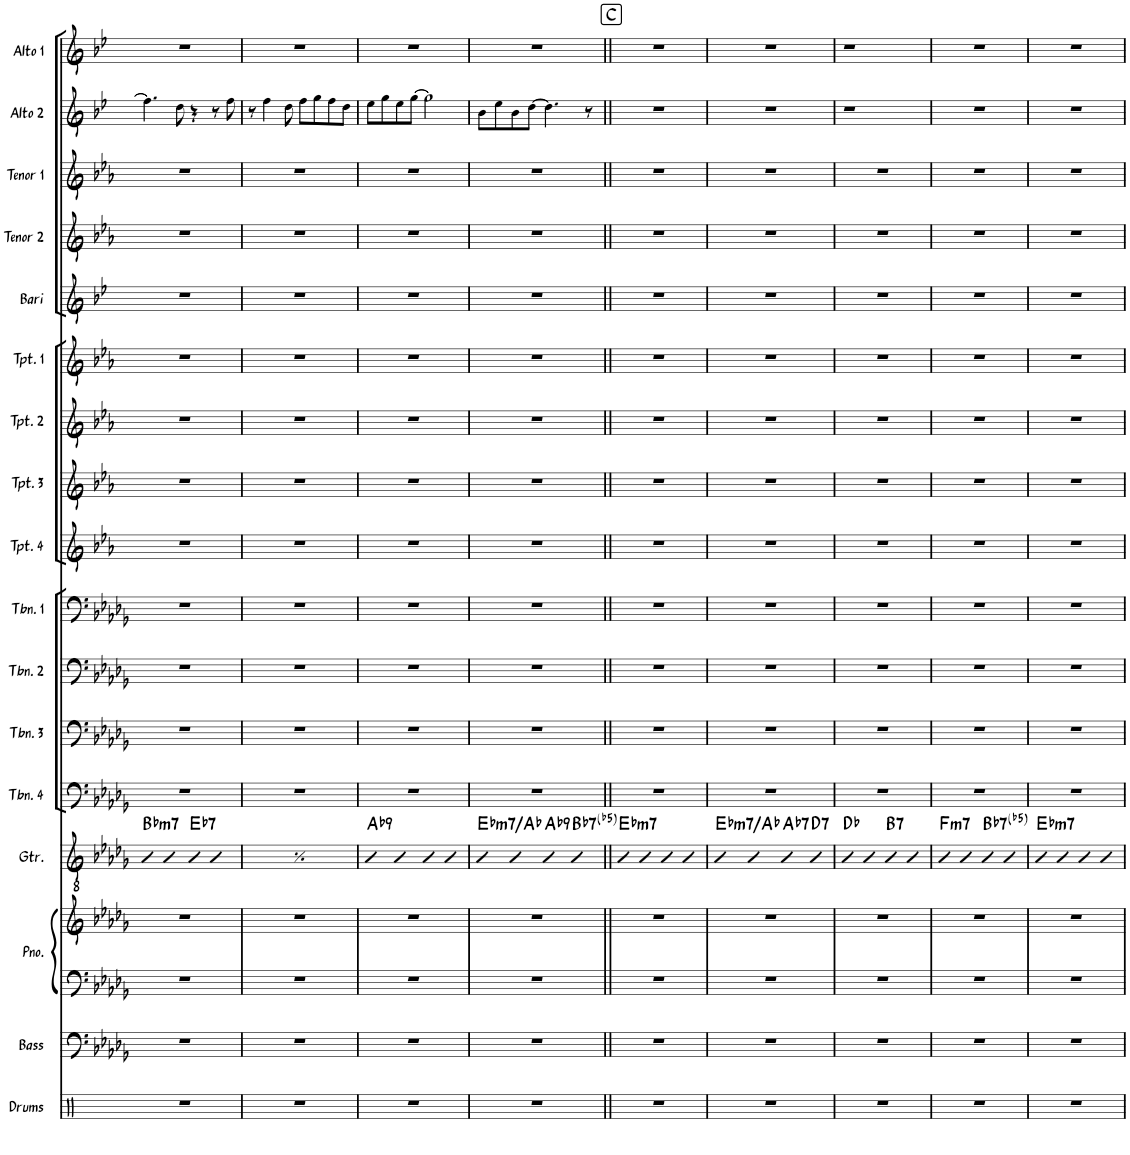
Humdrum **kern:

**kern	**kern	**kern	**kern	**kern	**harte	**kern	**kern	**kern	**kern	**kern	**kern	**kern	**kern	**kern	**kern	**kern	**kern	**kern
*part17	*part16	*part15	*part15	*part14	*part14	*part13	*part12	*part11	*part10	*part9	*part8	*part7	*part6	*part5	*part4	*part3	*part2	*part1
*staff18	*staff17	*staff16	*staff15	*staff14	*	*staff13	*staff12	*staff11	*staff10	*staff9	*staff8	*staff7	*staff6	*staff5	*staff4	*staff3	*staff2	*staff1
*I"Drums	*I"Bass	*I"Piano	*	*I"Guitar	*	*I"Trombone 4	*I"Trombone 3	*I"Trombone 2	*I"Trombone 1	*I"Trumpet 4	*I"Trumpet 3	*I"Trumpet 2	*I"Trumpet 1	*I"Bari Sax	*I"Tenor Sax 2	*I"Tenor Sax 1	*I"Alto Sax 2	*I"Alto Sax 1
*I'Drums	*I'Bass	*I'Pno.	*	*I'Gtr.	*	*I'Tbn. 4	*I'Tbn. 3	*I'Tbn. 2	*I'Tbn. 1	*I'Tpt. 4	*I'Tpt. 3	*I'Tpt. 2	*I'Tpt. 1	*I'Bari	*I'Tenor 2	*I'Tenor 1	*I'Alto 2	*I'Alto 1
!!LO:PB:g=z
*clefX	*clefF4	*clefF4	*clefG2	*clefGv2	*	*clefF4	*clefF4	*clefF4	*clefF4	*clefG2	*clefG2	*clefG2	*clefG2	*clefG2	*clefG2	*clefG2	*clefG2	*clefG2
*	*Trd7c12	*	*	*	*	*	*	*	*	*Trd1c2	*Trd1c2	*Trd1c2	*Trd1c2	*Trd12c21	*Trd8c14	*Trd8c14	*Trd5c9	*Trd5c9
*k[]	*k[b-e-a-d-g-]	*k[b-e-a-d-g-]	*k[b-e-a-d-g-]	*k[b-e-a-d-g-]	*	*k[b-e-a-d-g-]	*k[b-e-a-d-g-]	*k[b-e-a-d-g-]	*k[b-e-a-d-g-]	*k[b-e-a-]	*k[b-e-a-]	*k[b-e-a-]	*k[b-e-a-]	*k[b-e-]	*k[b-e-a-]	*k[b-e-a-]	*k[b-e-]	*k[b-e-]
*M4/4	*M4/4	*M4/4	*M4/4	*M4/4	*	*M4/4	*M4/4	*M4/4	*M4/4	*M4/4	*M4/4	*M4/4	*M4/4	*M4/4	*M4/4	*M4/4	*M4/4	*M4/4
=26	=26	=26	=26	=26	=26	=26	=26	=26	=26	=26	=26	=26	=26	=26	=26	=26	=26	=26
!	!	!	!	!	!LO:H:kt=m7	!	!	!	!	!	!	!	!	!	!	!	!	!
1r	1r	1r	1r	4B-	Bb:min7	1r	1r	1r	1r	1r	1r	1r	1r	1r	1r	1r	4.ff\]	1r
.	.	.	.	4B-	.	.	.	.	.	.	.	.	.	.	.	.	.	.
.	.	.	.	.	.	.	.	.	.	.	.	.	.	.	.	.	8dd\	.
!	!	!	!	!	!LO:H:kt=7	!	!	!	!	!	!	!	!	!	!	!	!	!
.	.	.	.	4B-	Eb:7	.	.	.	.	.	.	.	.	.	.	.	4r	.
.	.	.	.	4B-	.	.	.	.	.	.	.	.	.	.	.	.	8r	.
.	.	.	.	.	.	.	.	.	.	.	.	.	.	.	.	.	8ff\	.
=27	=27	=27	=27	=27	=27	=27	=27	=27	=27	=27	=27	=27	=27	=27	=27	=27	=27	=27
!	!	!	!	!	!LO:H:kt=m7	!	!	!	!	!	!	!	!	!	!	!	!	!
1r	1r	1r	1r	4B-	Bb:min7	1r	1r	1r	1r	1r	1r	1r	1r	1r	1r	1r	8r	1r
.	.	.	.	.	.	.	.	.	.	.	.	.	.	.	.	.	4ff\	.
.	.	.	.	4B-	.	.	.	.	.	.	.	.	.	.	.	.	.	.
.	.	.	.	.	.	.	.	.	.	.	.	.	.	.	.	.	8dd\	.
!	!	!	!	!	!LO:H:kt=7	!	!	!	!	!	!	!	!	!	!	!	!	!
.	.	.	.	4B-	Eb:7	.	.	.	.	.	.	.	.	.	.	.	8ff\L	.
.	.	.	.	.	.	.	.	.	.	.	.	.	.	.	.	.	8gg\	.
.	.	.	.	4B-	.	.	.	.	.	.	.	.	.	.	.	.	8ff\	.
.	.	.	.	.	.	.	.	.	.	.	.	.	.	.	.	.	8dd\J	.
=28	=28	=28	=28	=28	=28	=28	=28	=28	=28	=28	=28	=28	=28	=28	=28	=28	=28	=28
!	!	!	!	!	!LO:H:kt=9	!	!	!	!	!	!	!	!	!	!	!	!	!
1r	1r	1r	1r	4B-	Ab:9	1r	1r	1r	1r	1r	1r	1r	1r	1r	1r	1r	8ee-\L	1r
.	.	.	.	.	.	.	.	.	.	.	.	.	.	.	.	.	8gg\	.
.	.	.	.	4B-	.	.	.	.	.	.	.	.	.	.	.	.	8ee-\	.
.	.	.	.	.	.	.	.	.	.	.	.	.	.	.	.	.	[8gg\J	.
.	.	.	.	4B-	.	.	.	.	.	.	.	.	.	.	.	.	2gg\]	.
.	.	.	.	4B-	.	.	.	.	.	.	.	.	.	.	.	.	.	.
=29	=29	=29	=29	=29	=29	=29	=29	=29	=29	=29	=29	=29	=29	=29	=29	=29	=29	=29
!	!	!	!	!	!LO:H:kt=m7	!	!	!	!	!	!	!	!	!	!	!	!	!
1r	1r	1r	1r	4B-	Eb:min7/4	1r	1r	1r	1r	1r	1r	1r	1r	1r	1r	1r	8b-\L	1r
.	.	.	.	.	.	.	.	.	.	.	.	.	.	.	.	.	8ee-\	.
.	.	.	.	4B-	.	.	.	.	.	.	.	.	.	.	.	.	8b-\	.
.	.	.	.	.	.	.	.	.	.	.	.	.	.	.	.	.	[8dd\J	.
!	!	!	!	!	!LO:H:kt=9	!	!	!	!	!	!	!	!	!	!	!	!	!
.	.	.	.	4B-	Ab:9	.	.	.	.	.	.	.	.	.	.	.	4.dd\]	.
!	!	!	!	!	!LO:H:kt=7	!	!	!	!	!	!	!	!	!	!	!	!	!
.	.	.	.	4B-	Bb:(3,b5,b7)	.	.	.	.	.	.	.	.	.	.	.	.	.
.	.	.	.	.	.	.	.	.	.	.	.	.	.	.	.	.	8r	.
!!LO:REH:place=s1:a:B:rj:fs=14:t=C
=30||	=30||	=30||	=30||	=30||	=30||	=30||	=30||	=30||	=30||	=30||	=30||	=30||	=30||	=30||	=30||	=30||	=30||	=30||
!	!	!	!	!	!LO:H:kt=m7	!	!	!	!	!	!	!	!	!	!	!	!	!
1r	1r	1r	1r	4B-	Eb:min7	1r	1r	1r	1r	1r	1r	1r	1r	1r	1r	1r	1r	1r
.	.	.	.	4B-	.	.	.	.	.	.	.	.	.	.	.	.	.	.
.	.	.	.	4B-	.	.	.	.	.	.	.	.	.	.	.	.	.	.
.	.	.	.	4B-	.	.	.	.	.	.	.	.	.	.	.	.	.	.
=31	=31	=31	=31	=31	=31	=31	=31	=31	=31	=31	=31	=31	=31	=31	=31	=31	=31	=31
!	!	!	!	!	!LO:H:kt=m7	!	!	!	!	!	!	!	!	!	!	!	!	!
1r	1r	1r	1r	4B-	Eb:min7/4	1r	1r	1r	1r	1r	1r	1r	1r	1r	1r	1r	1r	1r
.	.	.	.	4B-	.	.	.	.	.	.	.	.	.	.	.	.	.	.
!	!	!	!	!	!LO:H:kt=7	!	!	!	!	!	!	!	!	!	!	!	!	!
.	.	.	.	4B-	Ab:7	.	.	.	.	.	.	.	.	.	.	.	.	.
!	!	!	!	!	!LO:H:kt=7	!	!	!	!	!	!	!	!	!	!	!	!	!
.	.	.	.	4B-	D:7	.	.	.	.	.	.	.	.	.	.	.	.	.
=32	=32	=32	=32	=32	=32	=32	=32	=32	=32	=32	=32	=32	=32	=32	=32	=32	=32	=32
1r	1r	1r	1r	4B-	Db:maj	1r	1r	1r	1r	1r	1r	1r	1r	1r	1r	1r	1r	1r
.	.	.	.	4B-	.	.	.	.	.	.	.	.	.	.	.	.	.	.
!	!	!	!	!	!LO:H:kt=7	!	!	!	!	!	!	!	!	!	!	!	!	!
.	.	.	.	4B-	B:7	.	.	.	.	.	.	.	.	.	.	.	.	.
.	.	.	.	4B-	.	.	.	.	.	.	.	.	.	.	.	.	.	.
=33	=33	=33	=33	=33	=33	=33	=33	=33	=33	=33	=33	=33	=33	=33	=33	=33	=33	=33
!	!	!	!	!	!LO:H:kt=m7	!	!	!	!	!	!	!	!	!	!	!	!	!
1r	1r	1r	1r	4B-	F:min7	1r	1r	1r	1r	1r	1r	1r	1r	1r	1r	1r	1r	1r
.	.	.	.	4B-	.	.	.	.	.	.	.	.	.	.	.	.	.	.
!	!	!	!	!	!LO:H:kt=7	!	!	!	!	!	!	!	!	!	!	!	!	!
.	.	.	.	4B-	Bb:(3,b5,b7)	.	.	.	.	.	.	.	.	.	.	.	.	.
.	.	.	.	4B-	.	.	.	.	.	.	.	.	.	.	.	.	.	.
=34	=34	=34	=34	=34	=34	=34	=34	=34	=34	=34	=34	=34	=34	=34	=34	=34	=34	=34
!	!	!	!	!	!LO:H:kt=m7	!	!	!	!	!	!	!	!	!	!	!	!	!
1r	1r	1r	1r	4B-	Eb:min7	1r	1r	1r	1r	1r	1r	1r	1r	1r	1r	1r	1r	1r
.	.	.	.	4B-	.	.	.	.	.	.	.	.	.	.	.	.	.	.
.	.	.	.	4B-	.	.	.	.	.	.	.	.	.	.	.	.	.	.
.	.	.	.	4B-	.	.	.	.	.	.	.	.	.	.	.	.	.	.
=	=	=	=	=	=	=	=	=	=	=	=	=	=	=	=	=	=	=
*-	*-	*-	*-	*-	*-	*-	*-	*-	*-	*-	*-	*-	*-	*-	*-	*-	*-	*-
